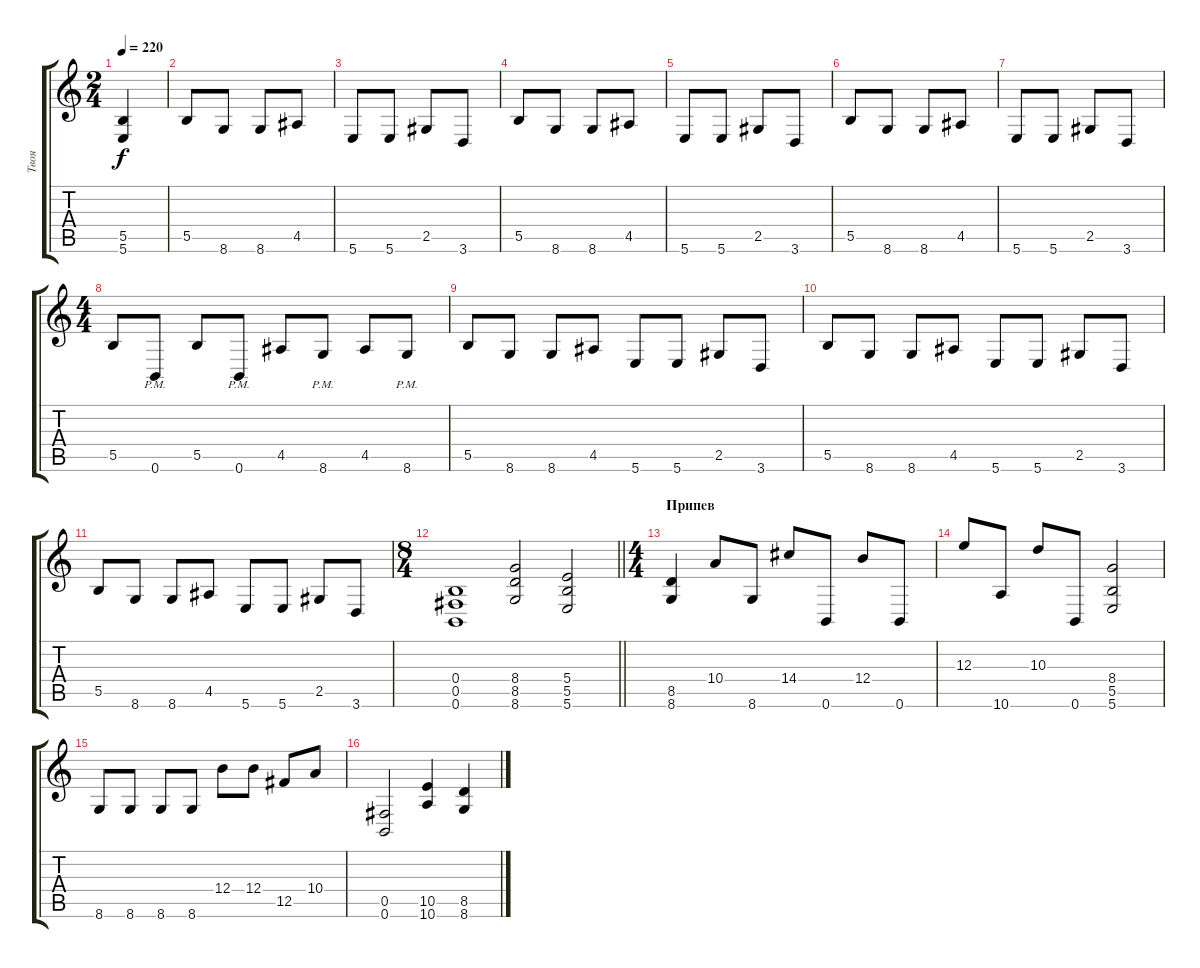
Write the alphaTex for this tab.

\track ("Твоя" "Твоя") {instrument distortionguitar}
\staff {score tabs}
\tuning (Db4 Ab3 E3 B2 Gb2 B1) {hide}
\ts (2 4)
\tempo 220
\clef g2
\ks c
(5.5 5.6).4{dy f} |
5.5.8 8.6.8 8.6.8 4.5.8 |
5.6.8 5.6.8 2.5.8 3.6.8 |
5.5.8 8.6.8 8.6.8 4.5.8 |
5.6.8 5.6.8 2.5.8 3.6.8 |
5.5.8 8.6.8 8.6.8 4.5.8 |
5.6.8 5.6.8 2.5.8 3.6.8 |
\ts (4 4)
5.5.8 0.6{pm}.8 5.5.8 0.6{pm}.8 4.5.8 8.6{pm}.8 4.5.8 8.6{pm}.8 |
5.5.8 8.6.8 8.6.8 4.5.8 5.6.8 5.6.8 2.5.8 3.6.8 |
5.5.8 8.6.8 8.6.8 4.5.8 5.6.8 5.6.8 2.5.8 3.6.8 |
5.5.8 8.6.8 8.6.8 4.5.8 5.6.8 5.6.8 2.5.8 3.6.8 |
\ts (8 4)
\barLineRight lightlight
(0.4 0.5 0.6).1 (8.4 8.5 8.6).2 (5.4 5.5 5.6).2 |
\ts (4 4)
\section ("" "Припев")
(8.5 8.6).4 10.4.8 8.6.8 14.4.8 0.6.8 12.4.8 0.6.8 |
12.3.8 10.6.8 10.3.8 0.6.8 (8.4 5.5 5.6).2 |
8.6.8 8.6.8 8.6.8 8.6.8 12.4.8 12.4.8 12.5.8 10.4.8 |
(0.5 0.6).2 (10.5 10.6).4 (8.5 8.6).4
